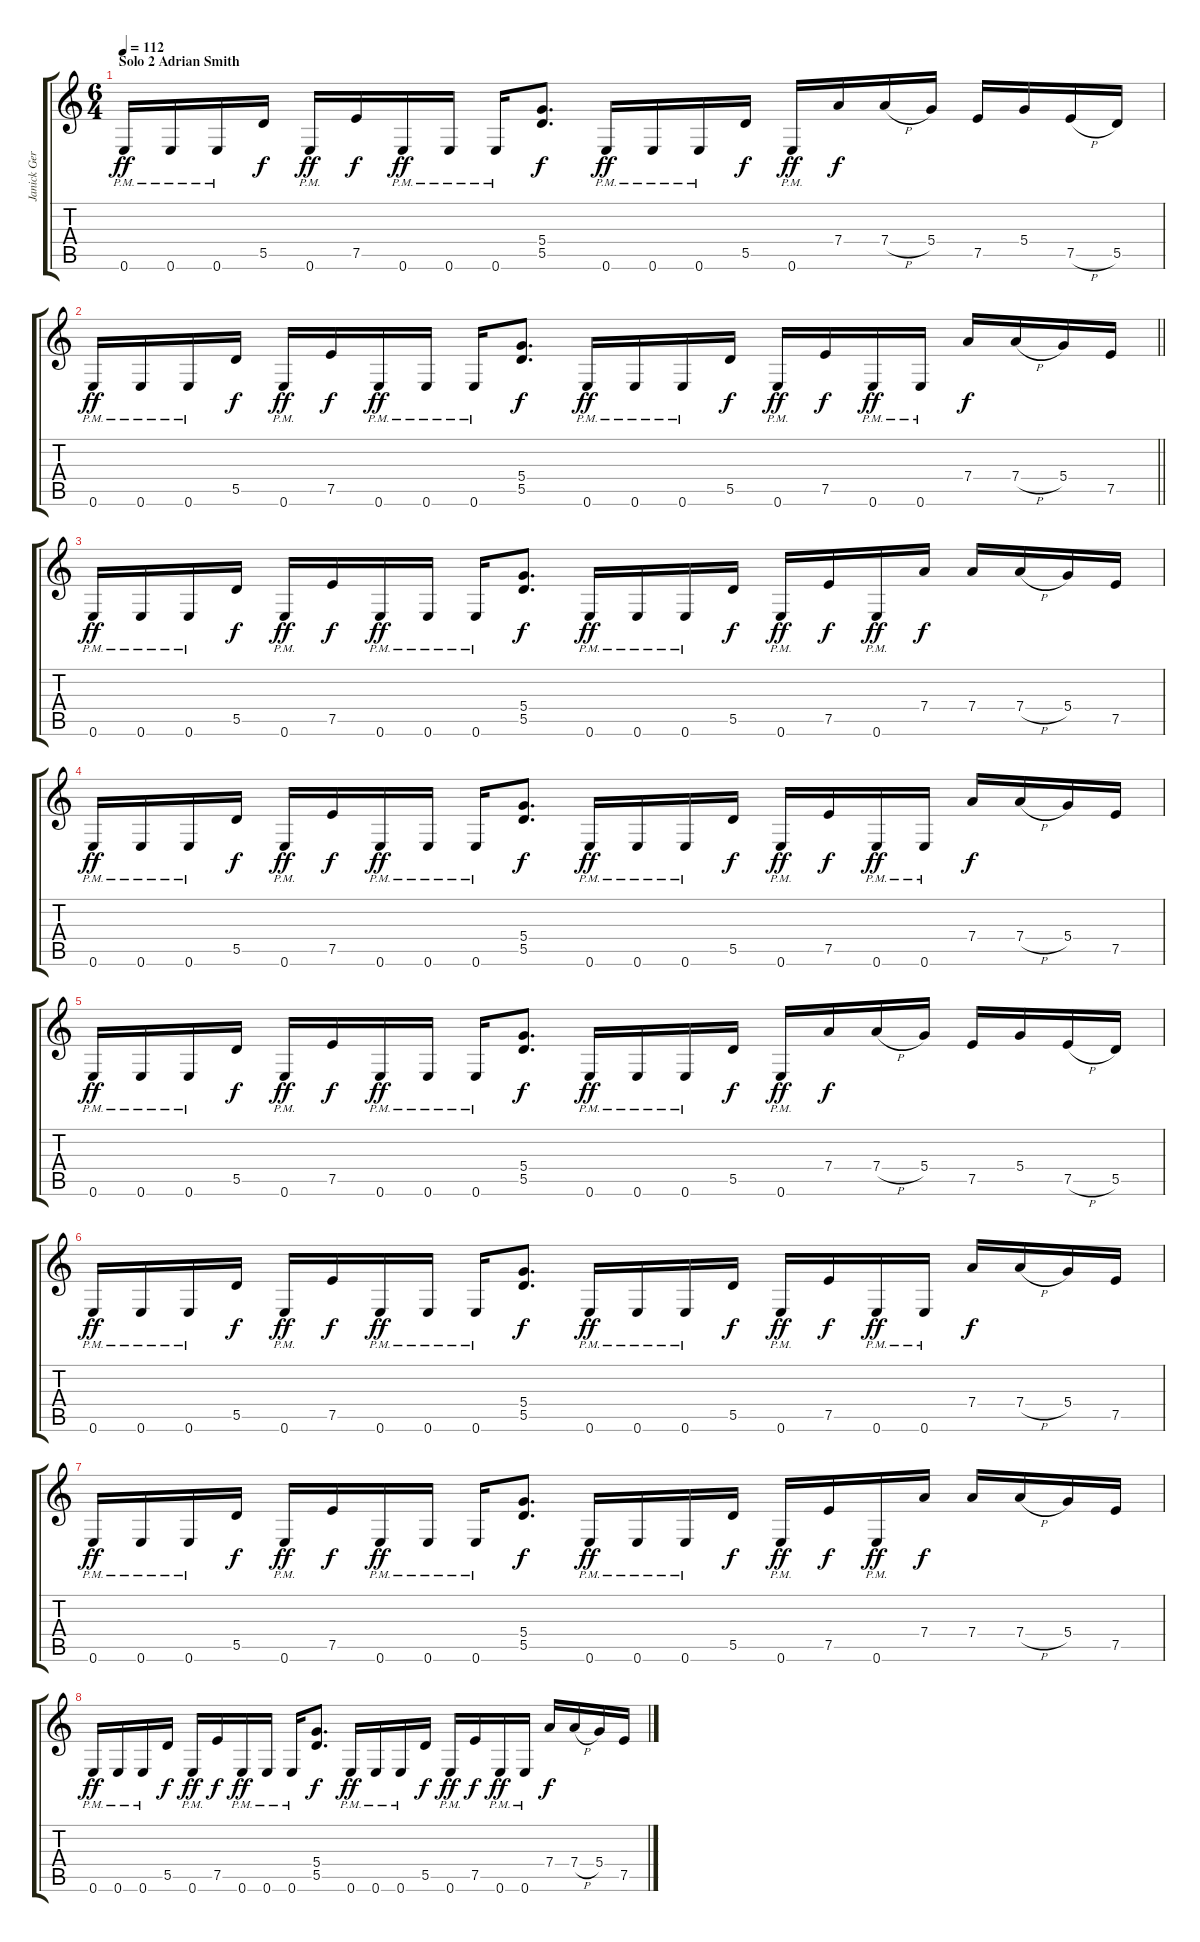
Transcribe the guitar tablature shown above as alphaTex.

\track ("Janick Gers" "Janick Ger") {instrument distortionguitar}
\staff {score tabs}
\tuning (E4 B3 G3 D3 A2 E2) {hide}
\ts (6 4)
\section ("" "Solo 2 Adrian Smith")
\tempo 112
\clef g2
\ks c
0.6{pm}.16{dy ff} 0.6{pm}.16 0.6{pm}.16 5.5.16{dy f} 0.6{pm}.16{dy ff} 7.5.16{dy f} 0.6{pm}.16{dy ff} 0.6{pm}.16 0.6{pm}.16 (5.4 5.5).8{d dy f} 0.6{pm}.16{dy ff} 0.6{pm}.16 0.6{pm}.16 5.5.16{dy f} 0.6{pm}.16{dy ff} 7.4.16{dy f} 7.4{h}.16 5.4.16 7.5.16 5.4.16 7.5{h}.16 5.5.16 |
\barLineRight lightlight
0.6{pm}.16{dy ff} 0.6{pm}.16 0.6{pm}.16 5.5.16{dy f} 0.6{pm}.16{dy ff} 7.5.16{dy f} 0.6{pm}.16{dy ff} 0.6{pm}.16 0.6{pm}.16 (5.4 5.5).8{d dy f} 0.6{pm}.16{dy ff} 0.6{pm}.16 0.6{pm}.16 5.5.16{dy f} 0.6{pm}.16{dy ff} 7.5.16{dy f} 0.6{pm}.16{dy ff} 0.6{pm}.16 7.4.16{dy f} 7.4{h}.16 5.4.16 7.5.16 |
0.6{pm}.16{dy ff} 0.6{pm}.16 0.6{pm}.16 5.5.16{dy f} 0.6{pm}.16{dy ff} 7.5.16{dy f} 0.6{pm}.16{dy ff} 0.6{pm}.16 0.6{pm}.16 (5.4 5.5).8{d dy f} 0.6{pm}.16{dy ff} 0.6{pm}.16 0.6{pm}.16 5.5.16{dy f} 0.6{pm}.16{dy ff} 7.5.16{dy f} 0.6{pm}.16{dy ff} 7.4.16{dy f} 7.4.16 7.4{h}.16 5.4.16 7.5.16 |
0.6{pm}.16{dy ff} 0.6{pm}.16 0.6{pm}.16 5.5.16{dy f} 0.6{pm}.16{dy ff} 7.5.16{dy f} 0.6{pm}.16{dy ff} 0.6{pm}.16 0.6{pm}.16 (5.4 5.5).8{d dy f} 0.6{pm}.16{dy ff} 0.6{pm}.16 0.6{pm}.16 5.5.16{dy f} 0.6{pm}.16{dy ff} 7.5.16{dy f} 0.6{pm}.16{dy ff} 0.6{pm}.16 7.4.16{dy f} 7.4{h}.16 5.4.16 7.5.16 |
0.6{pm}.16{dy ff} 0.6{pm}.16 0.6{pm}.16 5.5.16{dy f} 0.6{pm}.16{dy ff} 7.5.16{dy f} 0.6{pm}.16{dy ff} 0.6{pm}.16 0.6{pm}.16 (5.4 5.5).8{d dy f} 0.6{pm}.16{dy ff} 0.6{pm}.16 0.6{pm}.16 5.5.16{dy f} 0.6{pm}.16{dy ff} 7.4.16{dy f} 7.4{h}.16 5.4.16 7.5.16 5.4.16 7.5{h}.16 5.5.16 |
0.6{pm}.16{dy ff} 0.6{pm}.16 0.6{pm}.16 5.5.16{dy f} 0.6{pm}.16{dy ff} 7.5.16{dy f} 0.6{pm}.16{dy ff} 0.6{pm}.16 0.6{pm}.16 (5.4 5.5).8{d dy f} 0.6{pm}.16{dy ff} 0.6{pm}.16 0.6{pm}.16 5.5.16{dy f} 0.6{pm}.16{dy ff} 7.5.16{dy f} 0.6{pm}.16{dy ff} 0.6{pm}.16 7.4.16{dy f} 7.4{h}.16 5.4.16 7.5.16 |
0.6{pm}.16{dy ff} 0.6{pm}.16 0.6{pm}.16 5.5.16{dy f} 0.6{pm}.16{dy ff} 7.5.16{dy f} 0.6{pm}.16{dy ff} 0.6{pm}.16 0.6{pm}.16 (5.4 5.5).8{d dy f} 0.6{pm}.16{dy ff} 0.6{pm}.16 0.6{pm}.16 5.5.16{dy f} 0.6{pm}.16{dy ff} 7.5.16{dy f} 0.6{pm}.16{dy ff} 7.4.16{dy f} 7.4.16 7.4{h}.16 5.4.16 7.5.16 |
0.6{pm}.16{dy ff} 0.6{pm}.16 0.6{pm}.16 5.5.16{dy f} 0.6{pm}.16{dy ff} 7.5.16{dy f} 0.6{pm}.16{dy ff} 0.6{pm}.16 0.6{pm}.16 (5.4 5.5).8{d dy f} 0.6{pm}.16{dy ff} 0.6{pm}.16 0.6{pm}.16 5.5.16{dy f} 0.6{pm}.16{dy ff} 7.5.16{dy f} 0.6{pm}.16{dy ff} 0.6{pm}.16 7.4.16{dy f} 7.4{h}.16 5.4.16 7.5.16
